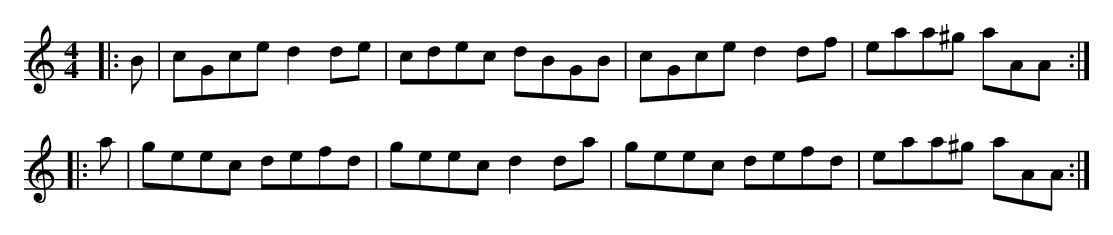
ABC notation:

X:1
M:4/4
K:C
|:B|cGce d2de|cdec dBGB|cGce d2df|eaa^g aAA:|
|:a|geec defd|geec d2da|geec defd|eaa^g aAA:|
